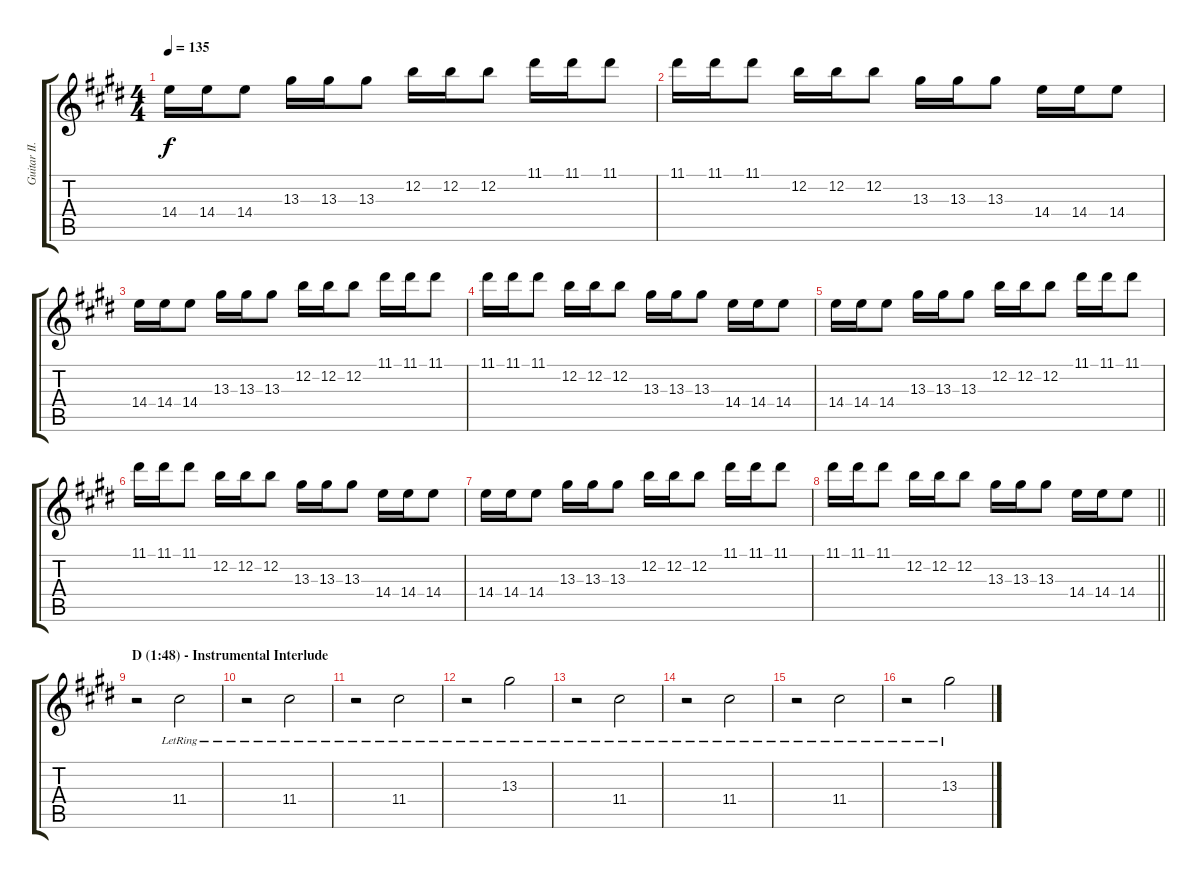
\track ("Guitar II." "Guitar II.") {instrument electricguitarjazz}
\staff {score tabs}
\tuning (E4 B3 G3 D3 A2 E2) {hide}
\ts (4 4)
\tempo 135
\clef g2
\ks c#minor
14.4.16{dy f} 14.4.16 14.4.8 13.3.16 13.3.16 13.3.8 12.2.16 12.2.16 12.2.8 11.1.16 11.1.16 11.1.8 |
11.1.16 11.1.16 11.1.8 12.2.16 12.2.16 12.2.8 13.3.16 13.3.16 13.3.8 14.4.16 14.4.16 14.4.8 |
14.4.16 14.4.16 14.4.8 13.3.16 13.3.16 13.3.8 12.2.16 12.2.16 12.2.8 11.1.16 11.1.16 11.1.8 |
11.1.16 11.1.16 11.1.8 12.2.16 12.2.16 12.2.8 13.3.16 13.3.16 13.3.8 14.4.16 14.4.16 14.4.8 |
14.4.16 14.4.16 14.4.8 13.3.16 13.3.16 13.3.8 12.2.16 12.2.16 12.2.8 11.1.16 11.1.16 11.1.8 |
11.1.16 11.1.16 11.1.8 12.2.16 12.2.16 12.2.8 13.3.16 13.3.16 13.3.8 14.4.16 14.4.16 14.4.8 |
14.4.16 14.4.16 14.4.8 13.3.16 13.3.16 13.3.8 12.2.16 12.2.16 12.2.8 11.1.16 11.1.16 11.1.8 |
\barLineRight lightlight
11.1.16 11.1.16 11.1.8 12.2.16 12.2.16 12.2.8 13.3.16 13.3.16 13.3.8 14.4.16 14.4.16 14.4.8 |
\section ("" "D (1:48) - Instrumental Interlude")
r.2 11.4{lr}.2 |
r.2 11.4{lr}.2 |
r.2 11.4{lr}.2 |
r.2 13.3{lr}.2 |
r.2 11.4{lr}.2 |
r.2 11.4{lr}.2 |
r.2 11.4{lr}.2 |
r.2 13.3{lr}.2
